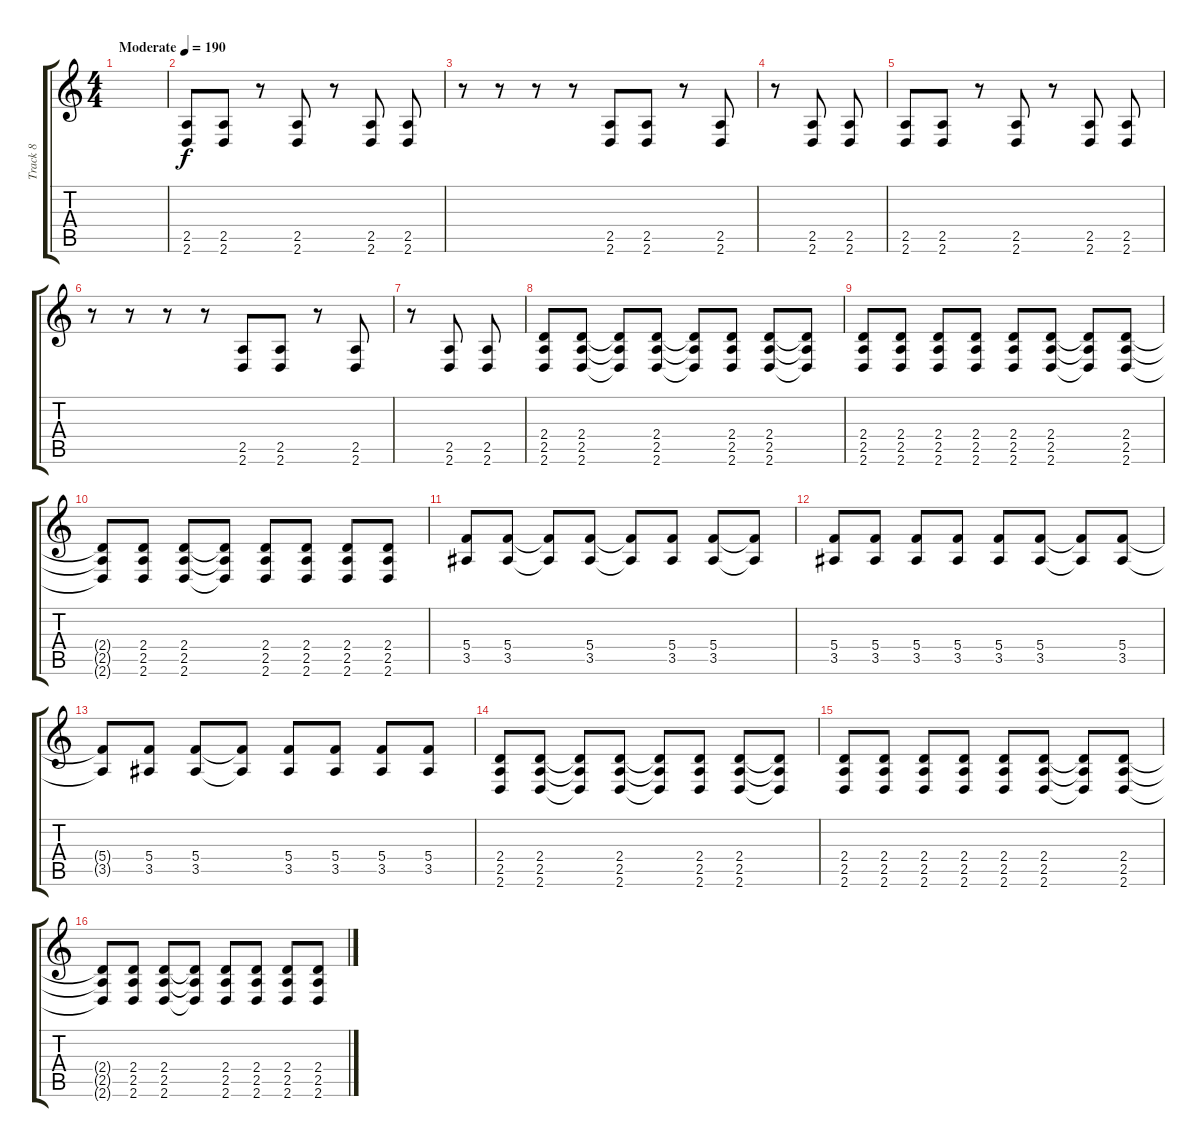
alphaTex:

\track ("Track 8" "Track 8") {instrument distortionguitar}
\staff {score tabs}
\tuning (D4 A3 F3 C3 G2 C2) {hide}
\ts (4 4)
\tempo (190 "Moderate")
\clef g2
\ks c
|
(2.5 2.6).8 (2.5 2.6).8 r.8 (2.5 2.6).8 r.8 (2.5 2.6).8 (2.5 2.6).8 |
r.8 r.8 r.8 r.8 (2.5 2.6).8 (2.5 2.6).8 r.8 (2.5 2.6).8 |
r.8 (2.5 2.6).8 (2.5 2.6).8 |
(2.5 2.6).8 (2.5 2.6).8 r.8 (2.5 2.6).8 r.8 (2.5 2.6).8 (2.5 2.6).8 |
r.8 r.8 r.8 r.8 (2.5 2.6).8 (2.5 2.6).8 r.8 (2.5 2.6).8 |
r.8 (2.5 2.6).8 (2.5 2.6).8 |
(2.4 2.5 2.6).8 (2.4 2.5 2.6).8 (2.4{t} 2.5{t} 2.6{t}).8 (2.4 2.5 2.6).8 (2.4{t} 2.5{t} 2.6{t}).8 (2.4 2.5 2.6).8 (2.4 2.5 2.6).8 (2.4{t} 2.5{t} 2.6{t}).8 |
(2.4 2.5 2.6).8 (2.4 2.5 2.6).8 (2.4 2.5 2.6).8 (2.4 2.5 2.6).8 (2.4 2.5 2.6).8 (2.4 2.5 2.6).8 (2.4{t} 2.5{t} 2.6{t}).8 (2.4 2.5 2.6).8 |
(2.4{t} 2.5{t} 2.6{t}).8 (2.4 2.5 2.6).8 (2.4 2.5 2.6).8 (2.4{t} 2.5{t} 2.6{t}).8 (2.4 2.5 2.6).8 (2.4 2.5 2.6).8 (2.4 2.5 2.6).8 (2.4 2.5 2.6).8 |
(5.4 3.5).8 (5.4 3.5).8 (5.4{t} 3.5{t}).8 (5.4 3.5).8 (5.4{t} 3.5{t}).8 (5.4 3.5).8 (5.4 3.5).8 (5.4{t} 3.5{t}).8 |
(5.4 3.5).8 (5.4 3.5).8 (5.4 3.5).8 (5.4 3.5).8 (5.4 3.5).8 (5.4 3.5).8 (5.4{t} 3.5{t}).8 (5.4 3.5).8 |
(5.4{t} 3.5{t}).8 (5.4 3.5).8 (5.4 3.5).8 (5.4{t} 3.5{t}).8 (5.4 3.5).8 (5.4 3.5).8 (5.4 3.5).8 (5.4 3.5).8 |
(2.4 2.5 2.6).8 (2.4 2.5 2.6).8 (2.4{t} 2.5{t} 2.6{t}).8 (2.4 2.5 2.6).8 (2.4{t} 2.5{t} 2.6{t}).8 (2.4 2.5 2.6).8 (2.4 2.5 2.6).8 (2.4{t} 2.5{t} 2.6{t}).8 |
(2.4 2.5 2.6).8 (2.4 2.5 2.6).8 (2.4 2.5 2.6).8 (2.4 2.5 2.6).8 (2.4 2.5 2.6).8 (2.4 2.5 2.6).8 (2.4{t} 2.5{t} 2.6{t}).8 (2.4 2.5 2.6).8 |
(2.4{t} 2.5{t} 2.6{t}).8 (2.4 2.5 2.6).8 (2.4 2.5 2.6).8 (2.4{t} 2.5{t} 2.6{t}).8 (2.4 2.5 2.6).8 (2.4 2.5 2.6).8 (2.4 2.5 2.6).8 (2.4 2.5 2.6).8
